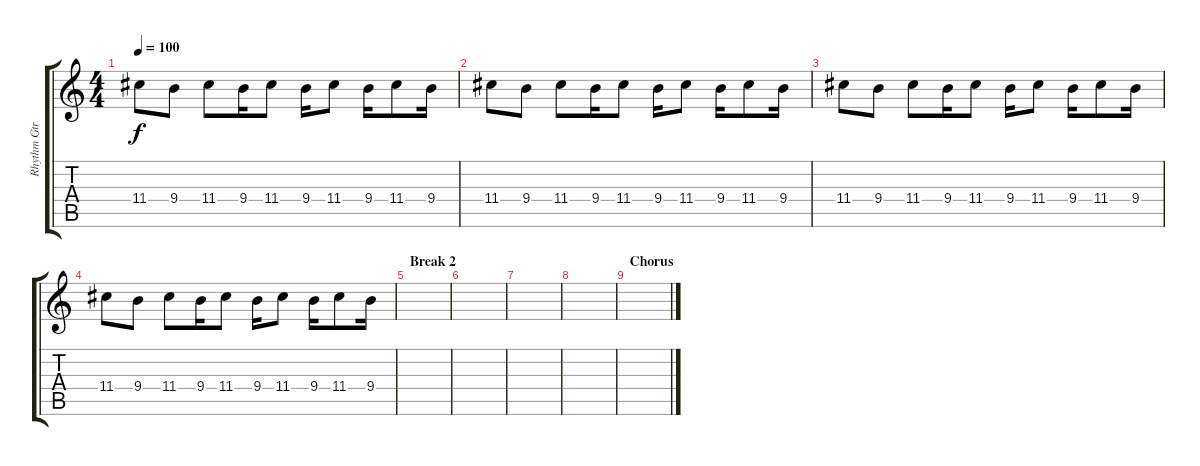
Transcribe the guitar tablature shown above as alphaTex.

\track ("Rhythm Gtr" "Rhythm Gtr") {instrument overdrivenguitar}
\staff {score tabs}
\tuning (E4 B3 G3 D3 A2 E2) {hide}
\ts (4 4)
\tempo 100
\clef g2
\ks c
11.4.8{dy f} 9.4.8 11.4.8 9.4.16 11.4.8 9.4.16 11.4.8 9.4.16 11.4.8 9.4.16 |
11.4.8 9.4.8 11.4.8 9.4.16 11.4.8 9.4.16 11.4.8 9.4.16 11.4.8 9.4.16 |
11.4.8 9.4.8 11.4.8 9.4.16 11.4.8 9.4.16 11.4.8 9.4.16 11.4.8 9.4.16 |
11.4.8 9.4.8 11.4.8 9.4.16 11.4.8 9.4.16 11.4.8 9.4.16 11.4.8 9.4.16 |
\section ("" "Break 2")
|
|
|
|
\section ("" "Chorus")
